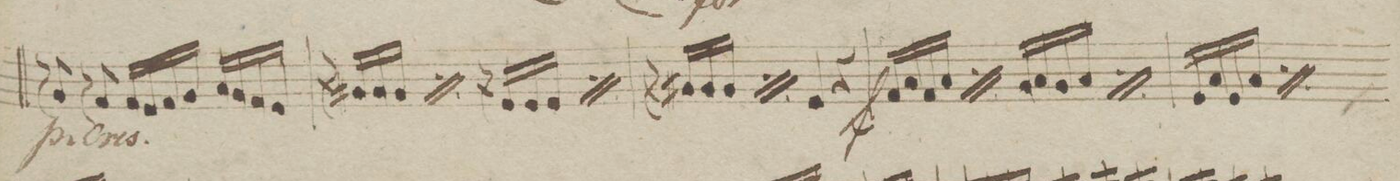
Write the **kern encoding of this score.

**kern	**dynam
*I"Violin 2do	*
*clefG2	*
*k[b-]	*
*met(c)	*
*M4/4	*
8r	p
8g/	<
8r	.
8f/	.
16f/LL	.
16e/	.
16f/	.
16g/JJ	.
16a/LL	.
16g/	.
16f/	.
16e/JJ	.
=10	=10
16r	.
16g#X/LL	.
16g#/	.
16g#/JJ	.
*rep	*
16r	.
16g#/LL	.
16g#/	.
16g#/JJ	.
*Xrep	*
16r	.
16e/LL	.
16e/	.
16e/JJ	.
*rep	*
16r	.
16e/LL	.
16e/	.
16e/JJ	.
*Xrep	*
=11	=11
16r	.
16g#X/LL	.
16g#/	.
16g#/JJ	.
*rep	*
16r	.
16g#/LL	.
16g#/	.
16g#/JJ	.
*Xrep	*
4e/	.
4r	.
=12	=12
16f/LL	f
16a/	.
16f/	.
16a/JJ	.
*rep	*
16f/LL	.
16a/	.
16f/	.
16a/JJ	.
*Xrep	*
16g/LL	.
16a/	.
16g/	.
16a/JJ	.
*rep	*
16g/LL	.
16a/	.
16g/	.
16a/JJ	.
*Xrep	*
=13	=13
16e/LL	.
16a/	.
16e/	.
16a/JJ	.
*rep	*
16e/LL	.
16a/	.
16e/	.
16a/JJ	.
*Xrep	*
*-	*-
